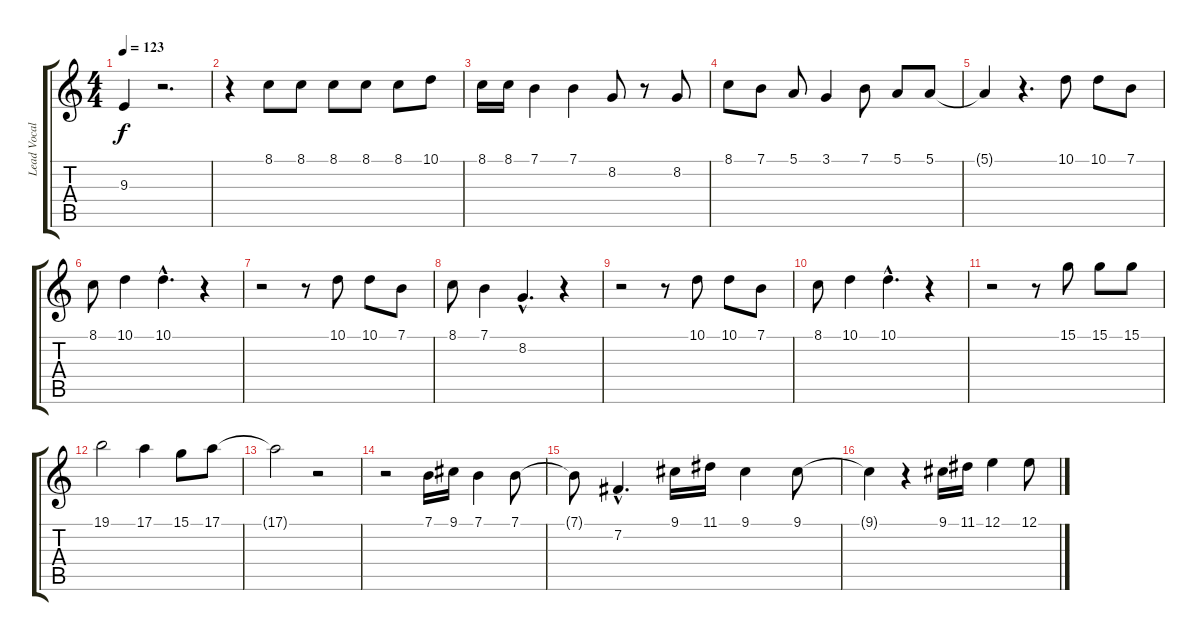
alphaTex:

\track ("Lead Vocals" "Lead Vocal") {instrument lead2sawtooth}
\staff {score tabs}
\tuning (E4 B3 G3 D3 A2 E2) {hide}
\ts (4 4)
\tempo 123
\clef g2
\ks c
9.3{t}.4{dy f} r.2{d} |
r.4 8.1.8 8.1.8 8.1.8 8.1.8 8.1.8 10.1.8 |
8.1.16 8.1.16 7.1.4 7.1.4 8.2.8 r.8 8.2.8 |
8.1.8 7.1.8 5.1.8 3.1.4 7.1.8 5.1.8 5.1.8 |
5.1{t}.4 r.4{d} 10.1.8 10.1.8 7.1.8 |
8.1.8 10.1.4 10.1{hac}.4{d} r.4 |
r.2 r.8 10.1.8 10.1.8 7.1.8 |
8.1.8 7.1.4 8.2{hac}.4{d} r.4 |
r.2 r.8 10.1.8 10.1.8 7.1.8 |
8.1.8 10.1.4 10.1{hac}.4{d} r.4 |
r.2 r.8 15.1.8 15.1.8 15.1.8 |
19.1.2 17.1.4 15.1.8 17.1.8 |
17.1{t}.2 r.2 |
r.2 7.1.16 9.1.16 7.1.4 7.1.8 |
7.1{t}.8 7.2{hac}.4{d} 9.1.16 11.1.16 9.1.4 9.1.8 |
9.1{t}.4 r.4 9.1.16 11.1.16 12.1.4 12.1.8
